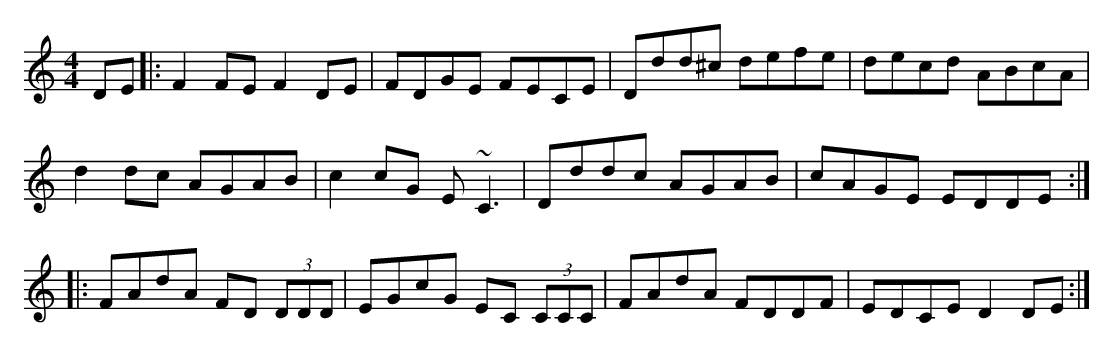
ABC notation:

X:1
M:4/4
K:Ddor
DE|:F2 FE F2 DE|FDGE FECE|Ddd^c defe|decd ABcA|
d2 dc AGAB|c2 cG E~C3|Dddc AGAB|cAGE EDDE:|
|:FAdA FD (3DDD|EGcG EC (3CCC|FAdA FDDF|EDCE D2 DE:|
